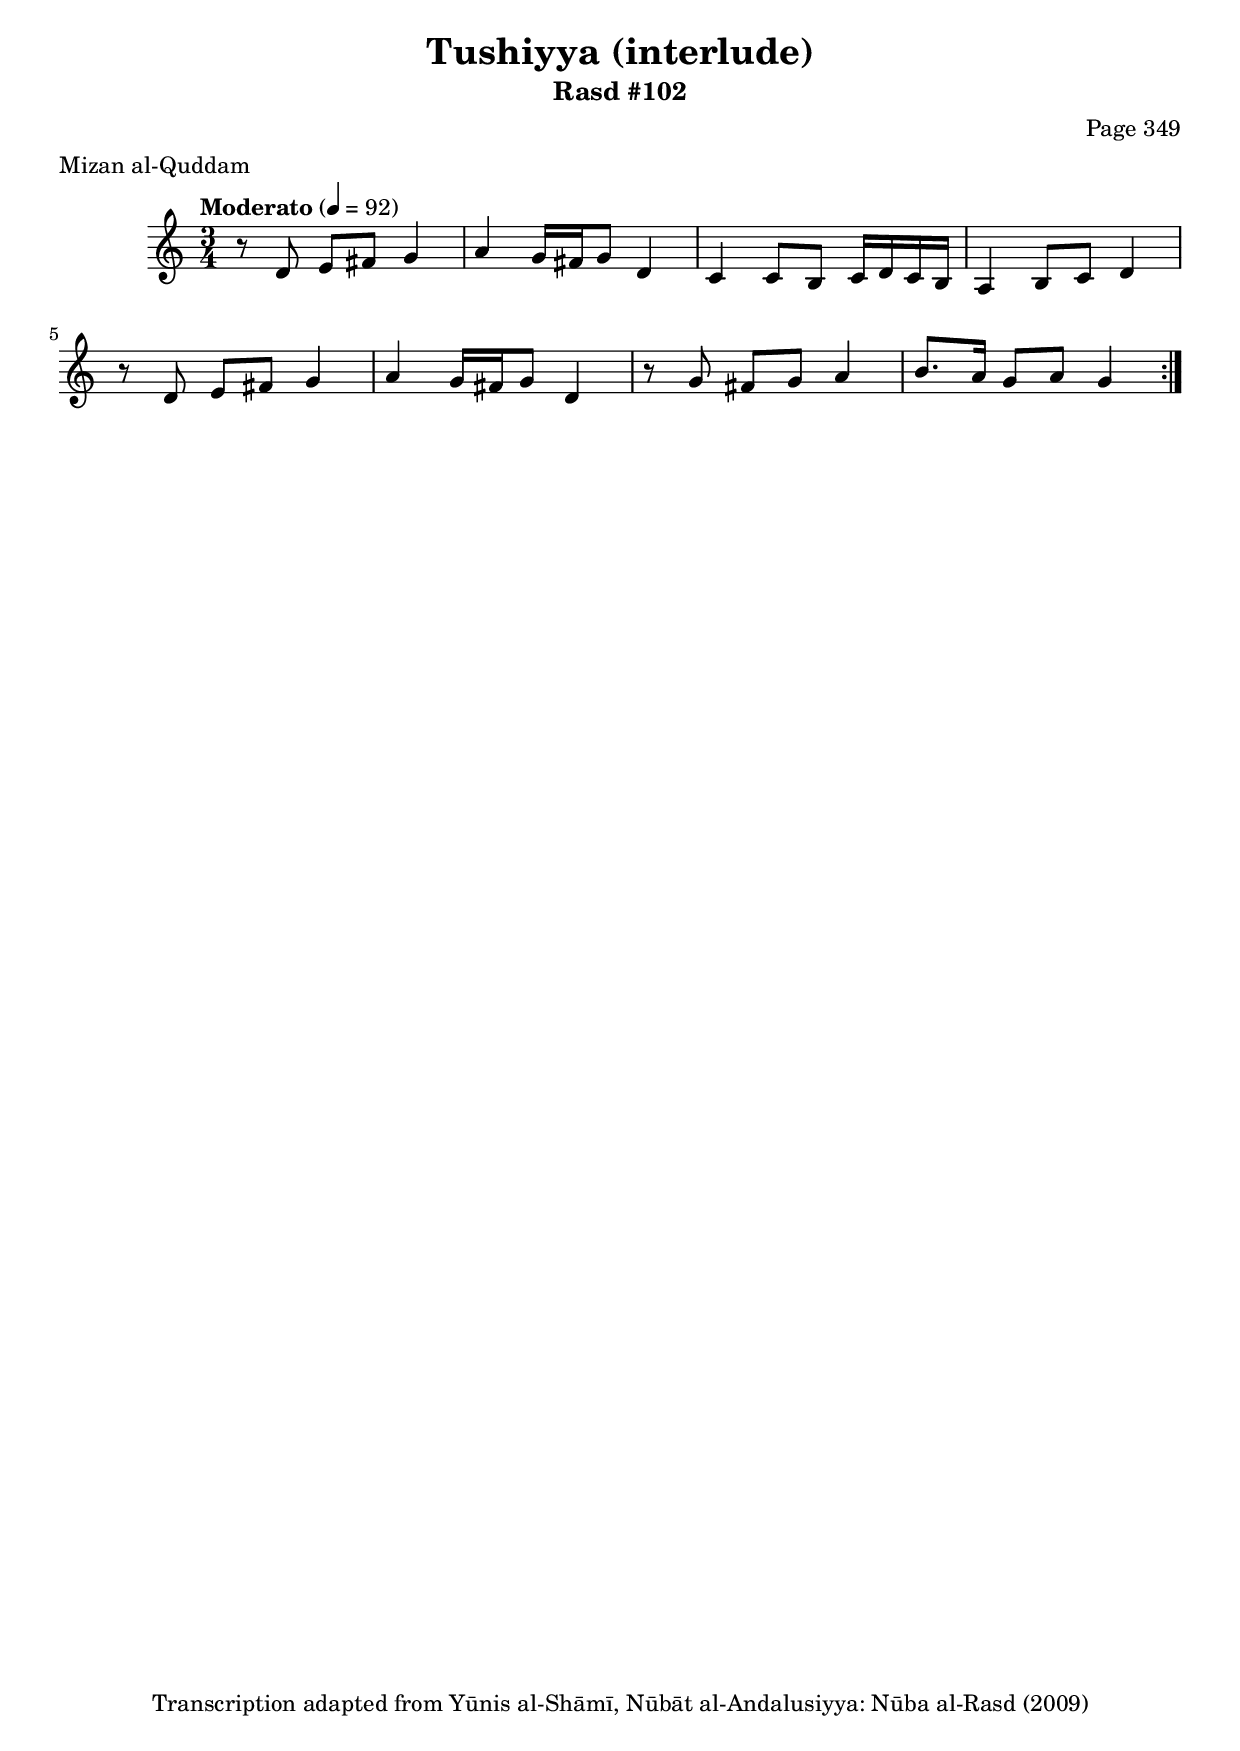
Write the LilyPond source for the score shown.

\version "2.18.2"

\header {
	title = "Tushiyya (interlude)"
	subtitle = "Rasd #102"
	composer = "Page 349"
	meter = "Mizan al-Quddam"
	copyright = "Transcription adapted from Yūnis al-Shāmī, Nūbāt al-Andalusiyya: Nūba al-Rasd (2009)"
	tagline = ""
}

% VARIABLES

db = \bar "!"
dc = \markup { \right-align { \italic { "D.C. al Fine" } } }
ds = \markup { \right-align { \italic { "D.S. al Fine" } } }
dsalcoda = \markup { \right-align { \italic { "D.S. al Coda" } } }
dcalcoda = \markup { \right-align { \italic { "D.C. al Coda" } } }
fine = \markup { \italic { "Fine" } }
incomplete = \markup { \right-align "Incomplete: missing pages in scan. Following number is likely also missing" }
continue = \markup { \center-align "Continue..." }
segno = \markup { \musicglyph #"scripts.segno" }
coda = \markup { \musicglyph #"scripts.coda" }
error = \markup { { "Wrong number of beats in score" } }
repeaterror = \markup { { "Score appears to be missing repeat" } }
accidentalerror = \markup { { "Unclear accidentals" } }

% TRANSCRIPTION

\score {

	\relative d' {
		\clef "treble"
		\key c \major
		\time 3/4
			\set Timing.beamExceptions = #'()
			\set Timing.baseMoment = #(ly:make-moment 1/4)
			\set Timing.beatStructure = #'(1 1 1)
		\tempo "Moderato" 4 = 92

		\repeat volta 2 {
			r8 d e fis g4 |
			a g16 fis g8 d4 |
			c c8 b c16 d c b |
			a4 b8 c d4 |
			r8 d e fis g4 |
			a g16 fis g8 d4 |
			r8 g fis g a4 |
			b8. a16 g8 a g4
		}
	}

	\layout {}
	\midi {}
}
